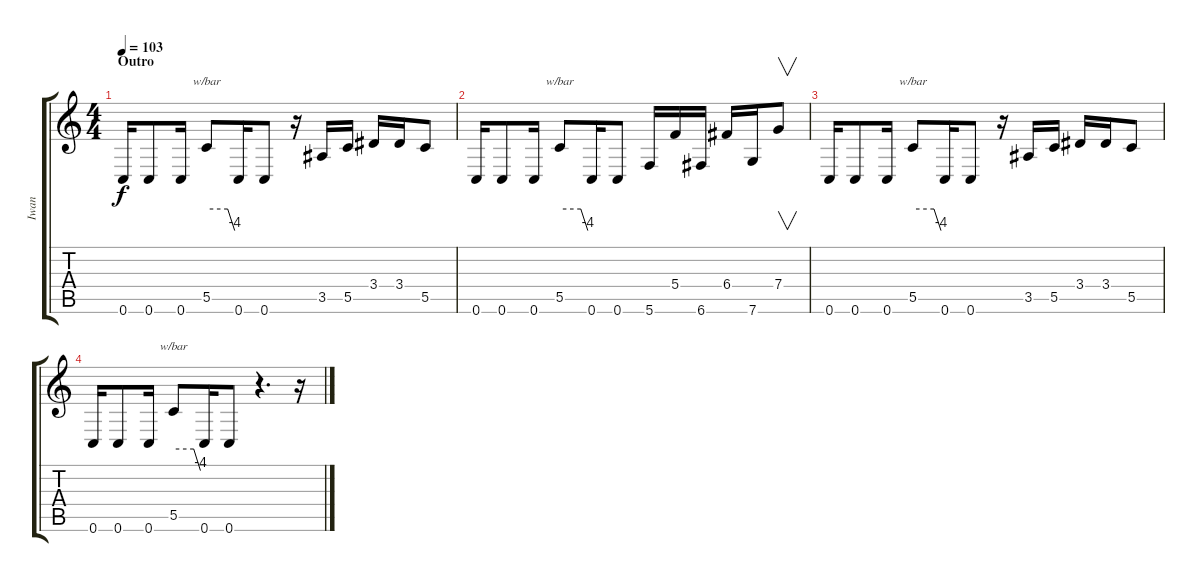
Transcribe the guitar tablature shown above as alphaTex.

\track ("Iwan" "Iwan") {instrument overdrivenguitar}
\staff {score tabs}
\tuning (D4 A3 F3 C3 G2 C2) {hide}
\ts (4 4)
\section ("" "Outro")
\tempo 103
\clef g2
\ks c
0.6.16{dy f} 0.6.8 0.6.16 5.5.8{tbe (custom default 0 0 45 0 60 -16)} 0.6.16 0.6.8 r.16 3.5.16 5.5.16 3.4.16 3.4.16 5.5.8 |
0.6.16 0.6.8 0.6.16 5.5.8{tbe (custom default 0 0 45 0 60 -16)} 0.6.16 0.6.8 5.6.16 5.4.16 6.6.16 6.4.16 7.6.16 7.4.8{v} |
0.6.16 0.6.8 0.6.16 5.5.8{tbe (custom default 0 0 45 0 60 -16)} 0.6.16 0.6.8 r.16 3.5.16 5.5.16 3.4.16 3.4.16 5.5.8 |
0.6.16 0.6.8 0.6.16 5.5.8{tbe (custom default 0 0 45 0 60 -16)} 0.6.16 0.6.8 r.4{d} r.16
